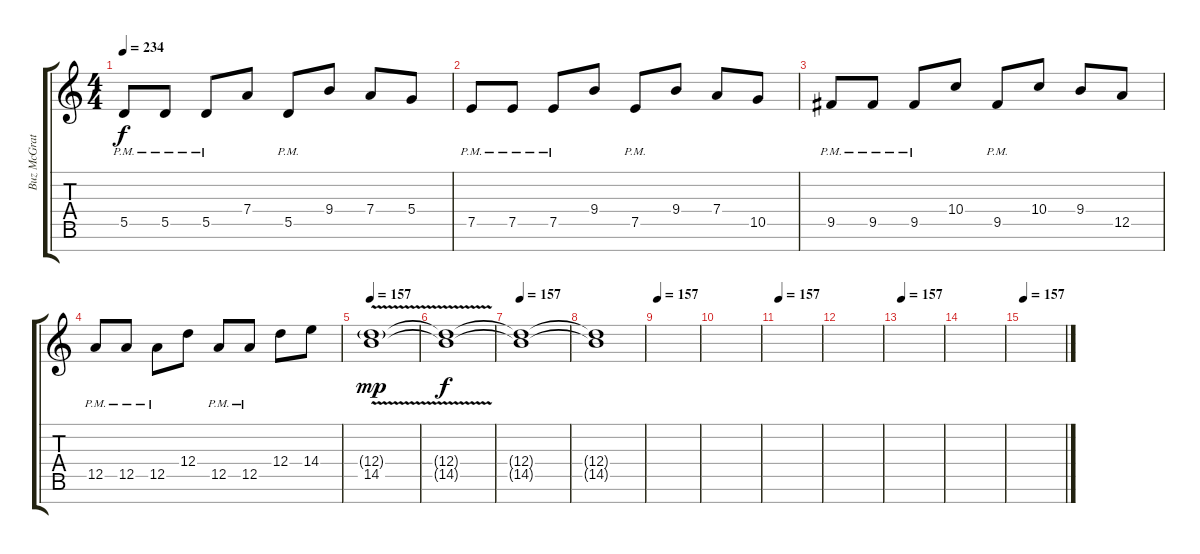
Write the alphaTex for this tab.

\track ("Buz McGrath (Harmonizer)" "Buz McGrat") {instrument distortionguitar}
\staff {score tabs}
\tuning (E4 B3 G3 D3 A2 E2 B1) {hide}
\ts (4 4)
\tempo 234
\clef g2
\ks c
5.5{pm}.8{dy f volume 14} 5.5{pm}.8 5.5{pm}.8 7.4.8 5.5{pm}.8 9.4.8 7.4.8 5.4.8 |
7.5{pm}.8 7.5{pm}.8 7.5{pm}.8 9.4.8 7.5{pm}.8 9.4.8 7.4.8 10.5.8 |
9.5{pm}.8 9.5{pm}.8 9.5{pm}.8 10.4.8 9.5{pm}.8 10.4.8 9.4.8 12.5.8 |
12.5{pm}.8 12.5{pm}.8 12.5{pm}.8 12.4.8 12.5{pm}.8 12.5{pm}.8 12.4.8 14.4.8 |
\tempo 157
(12.4{v g} 14.5{v}).1{dy mp} |
(12.4{t} 14.5{t}).1{dy f} |
\tempo 157
(12.4{t} 14.5{t}).1{volume 0} |
(12.4{t} 14.5{t}).1 |
\tempo 157
|
|
\tempo 157
|
|
\tempo 157
|
|
\tempo 157
